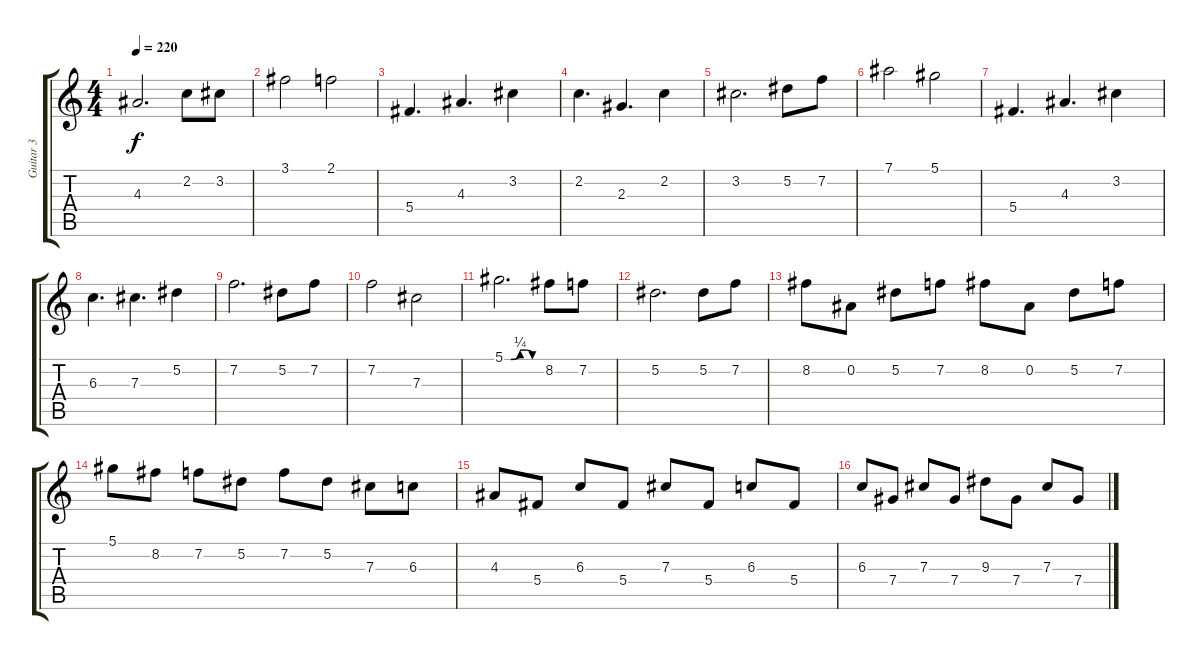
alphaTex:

\track ("Guitar 3" "Guitar 3") {instrument distortionguitar}
\staff {score tabs}
\tuning (Eb4 Bb3 Gb3 Db3 Ab2 Eb2) {hide}
\ts (4 4)
\tempo 220
\clef g2
\ks c
4.3.2{d dy f instrument distortionguitar} 2.2.8 3.2.8 |
3.1.2 2.1.2 |
5.4.4{d} 4.3.4{d} 3.2.4 |
2.2.4{d} 2.3.4{d} 2.2.4 |
3.2.2{d} 5.2.8 7.2.8 |
7.1.2 5.1.2 |
5.4.4{d} 4.3.4{d} 3.2.4 |
6.3.4{d} 7.3.4{d} 5.2.4 |
7.2.2{d} 5.2.8 7.2.8 |
7.2.2 7.3.2 |
5.1{be (custom 0 0 10 0 25 1 30 1 35 1 45 0 60 0)}.2{d} 8.2.8 7.2.8 |
5.2.2{d} 5.2.8 7.2.8 |
8.2.8 0.2.8 5.2.8 7.2.8 8.2.8 0.2.8 5.2.8 7.2.8 |
5.1.8 8.2.8 7.2.8 5.2.8 7.2.8 5.2.8 7.3.8 6.3.8 |
4.3.8 5.4.8 6.3.8 5.4.8 7.3.8 5.4.8 6.3.8 5.4.8 |
6.3.8 7.4.8 7.3.8 7.4.8 9.3.8 7.4.8 7.3.8 7.4.8
